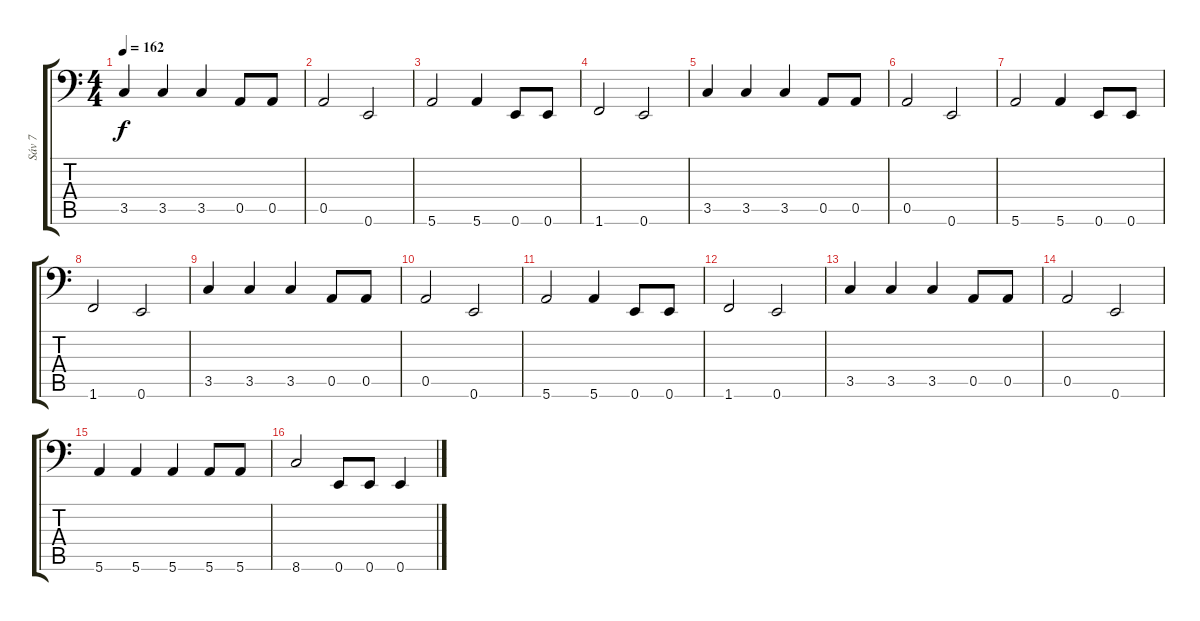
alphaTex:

\track ("Sáv 7" "Sáv 7") {instrument electricbassfinger}
\staff {score tabs}
\tuning (E3 B2 G2 D2 A1 E1) {hide}
\ts (4 4)
\tempo 162
\clef f4
\ks c
3.5.4{dy f} 3.5.4 3.5.4 0.5.8 0.5.8 |
0.5.2 0.6.2 |
5.6.2 5.6.4 0.6.8 0.6.8 |
1.6.2 0.6.2 |
3.5.4 3.5.4 3.5.4 0.5.8 0.5.8 |
0.5.2 0.6.2 |
5.6.2 5.6.4 0.6.8 0.6.8 |
1.6.2 0.6.2 |
3.5.4 3.5.4 3.5.4 0.5.8 0.5.8 |
0.5.2 0.6.2 |
5.6.2 5.6.4 0.6.8 0.6.8 |
1.6.2 0.6.2 |
3.5.4 3.5.4 3.5.4 0.5.8 0.5.8 |
0.5.2 0.6.2 |
5.6.4 5.6.4 5.6.4 5.6.8 5.6.8 |
8.6.2 0.6.8 0.6.8 0.6.4
